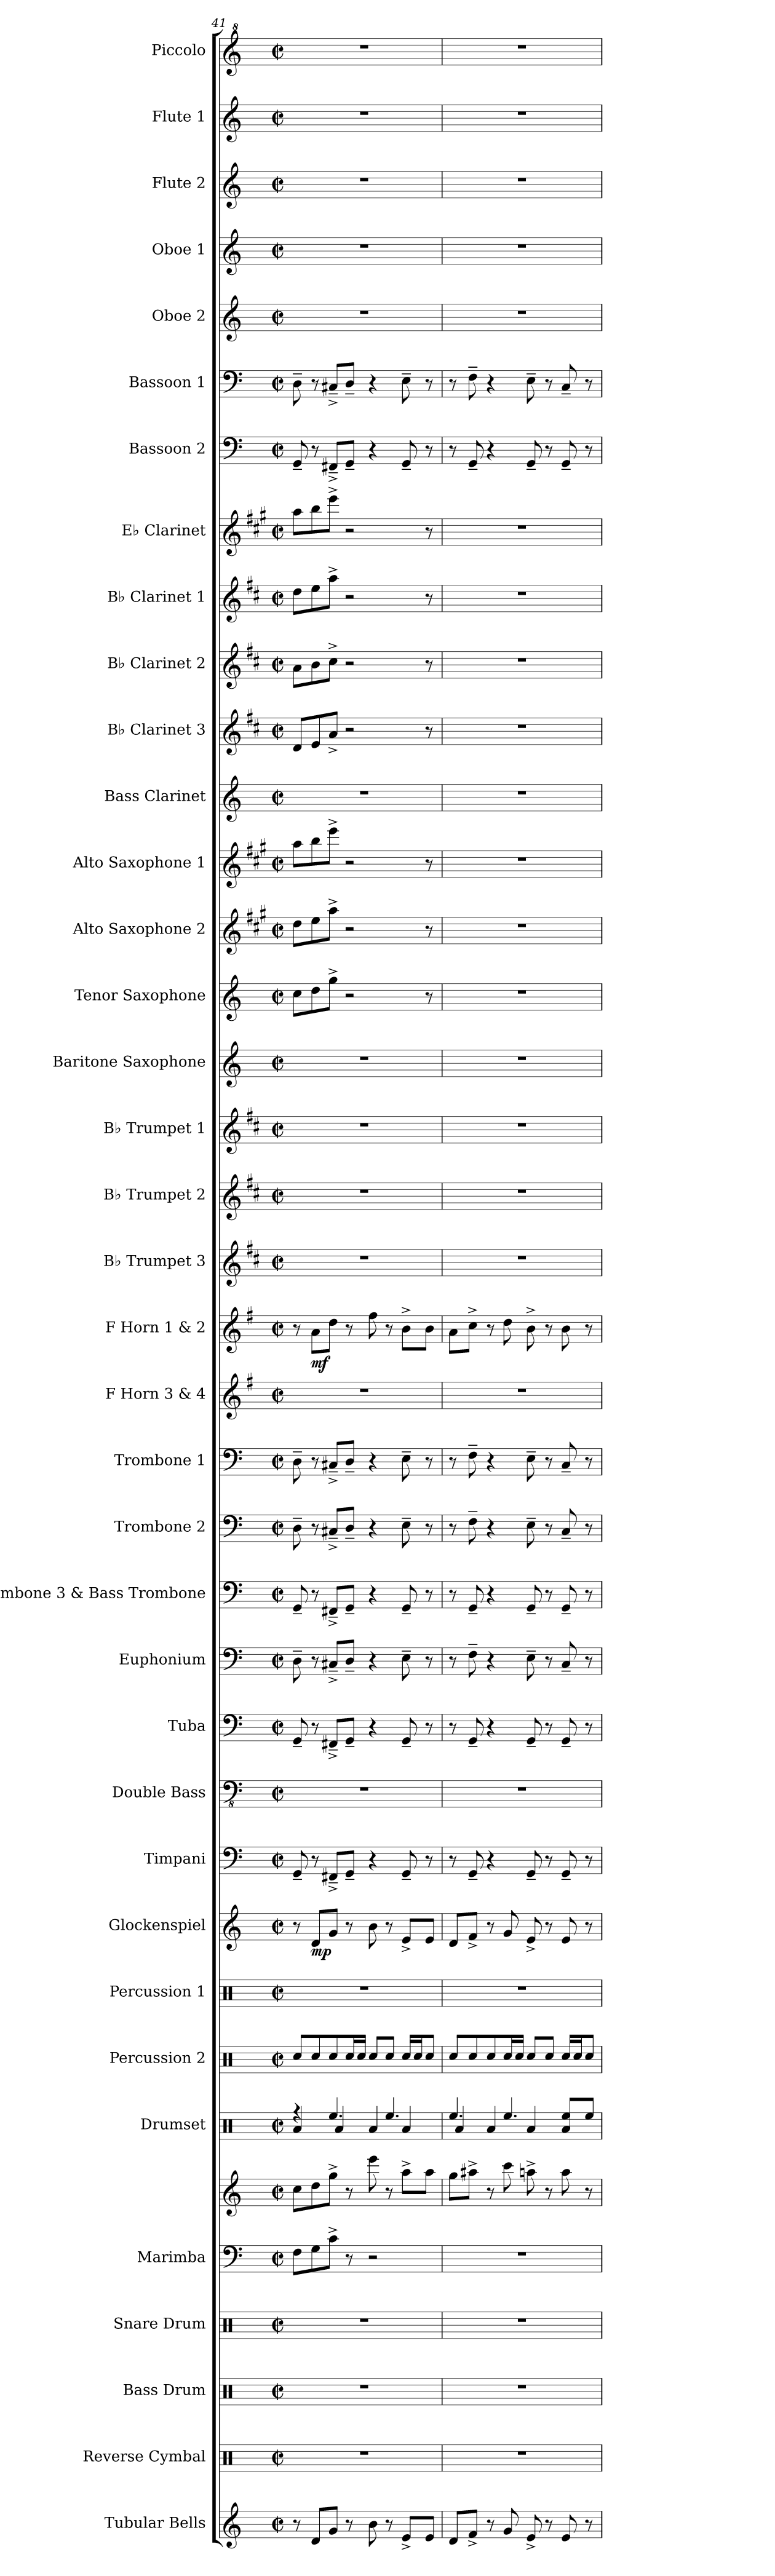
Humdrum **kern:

**kern	**kern	**kern	**kern	**kern	**kern	**kern	**kern	**kern	**kern	**dynam	**kern	**kern	**kern	**kern	**kern	**kern	**kern	**kern	**kern	**dynam	**kern	**kern	**kern	**kern	**kern	**kern	**kern	**kern	**kern	**kern	**kern	**kern	**kern	**kern	**kern	**kern	**kern	**kern	**kern
*part37	*part36	*part35	*part34	*part33	*part33	*part32	*part31	*part30	*part29	*part29	*part28	*part27	*part26	*part25	*part24	*part23	*part22	*part21	*part20	*part20	*part19	*part18	*part17	*part16	*part15	*part14	*part13	*part12	*part11	*part10	*part9	*part8	*part7	*part6	*part5	*part4	*part3	*part2	*part1
*staff38	*staff37	*staff36	*staff35	*staff34	*staff33	*staff32	*staff31	*staff30	*staff29	*staff29	*staff28	*staff27	*staff26	*staff25	*staff24	*staff23	*staff22	*staff21	*staff20	*staff20	*staff19	*staff18	*staff17	*staff16	*staff15	*staff14	*staff13	*staff12	*staff11	*staff10	*staff9	*staff8	*staff7	*staff6	*staff5	*staff4	*staff3	*staff2	*staff1
*I"Tubular Bells	*I"Reverse Cymbal	*I"Bass Drum	*I"Snare Drum	*I"Marimba	*	*I"Drumset	*I"Percussion 2	*I"Percussion 1	*I"Glockenspiel	*	*I"Timpani	*I"Double Bass	*I"Tuba	*I"Euphonium	*I"Trombone 3 &amp; Bass Trombone	*I"Trombone 2	*I"Trombone 1	*I"F Horn 3 &amp; 4	*I"F Horn 1 &amp; 2	*	*I"B♭ Trumpet 3	*I"B♭ Trumpet 2	*I"B♭ Trumpet 1	*I"Baritone Saxophone	*I"Tenor Saxophone	*I"Alto Saxophone 2	*I"Alto Saxophone 1	*I"Bass Clarinet	*I"B♭ Clarinet 3	*I"B♭ Clarinet 2	*I"B♭ Clarinet 1	*I"E♭ Clarinet	*I"Bassoon 2	*I"Bassoon 1	*I"Oboe 2	*I"Oboe 1	*I"Flute 2	*I"Flute 1	*I"Piccolo
*I'Tu. Be.	*I'R. Cym.	*I'B. Dr.	*I'Sn. Dr.	*I'Mrm.	*	*I'Drs.	*I'Perc. 2	*I'Perc. 1	*I'Glk.	*	*I'Timp.	*I'Db.	*I'Tba.	*I'Euph.	*I'Tbn. 3 B. Tbn.	*I'Tbn. 2	*I'Tbn. 1	*I'F Hn. 3 4	*I'F Hn. 1 2	*	*I'B♭ Tpt. 3	*I'B♭ Tpt. 2	*I'B♭ Tpt. 1	*I'Bar. Sax.	*I'T. Sax.	*I'A. Sax. 2	*I'A. Sax. 1	*I'B. Cl.	*I'B♭ Cl. 3	*I'B♭ Cl. 2	*I'B♭ Cl. 1	*I'E♭ Cl.	*I'Bsn. 2	*I'Bsn. 1	*I'Ob. 2	*I'Ob. 1	*I'Fl. 2	*I'Fl. 1	*I'Picc.
*clefG2	*clefX	*clefX	*clefX	*clefF4	*clefG2	*clefX	*clefX	*clefX	*clefG2	*	*clefF4	*clefFv4	*clefF4	*clefF4	*clefF4	*clefF4	*clefF4	*clefG2	*clefG2	*	*clefG2	*clefG2	*clefG2	*clefG2	*clefG2	*clefG2	*clefG2	*clefG2	*clefG2	*clefG2	*clefG2	*clefG2	*clefF4	*clefF4	*clefG2	*clefG2	*clefG2	*clefG2	*clefG^2
*	*	*	*	*	*	*	*	*	*ITrd-14c-24	*	*	*	*	*	*	*	*	*ITrd4c7	*ITrd4c7	*	*ITrd1c2	*ITrd1c2	*ITrd1c2	*ITrd12c21	*ITrd8c14	*ITrd5c9	*ITrd5c9	*ITrd8c14	*ITrd1c2	*ITrd1c2	*ITrd1c2	*ITrd-2c-3	*	*	*	*	*	*	*ITrd-7c-12
*k[]	*k[]	*k[]	*k[]	*k[]	*k[]	*k[]	*k[]	*k[]	*k[]	*	*k[]	*k[]	*k[]	*k[]	*k[]	*k[]	*k[]	*k[]	*k[]	*	*k[]	*k[]	*k[]	*k[]	*k[]	*k[]	*k[]	*k[]	*k[]	*k[]	*k[]	*k[]	*k[]	*k[]	*k[]	*k[]	*k[]	*k[]	*k[]
*M2/2	*M2/2	*M2/2	*M2/2	*M2/2	*M2/2	*M2/2	*M2/2	*M2/2	*M2/2	*	*M2/2	*M2/2	*M2/2	*M2/2	*M2/2	*M2/2	*M2/2	*M2/2	*M2/2	*	*M2/2	*M2/2	*M2/2	*M2/2	*M2/2	*M2/2	*M2/2	*M2/2	*M2/2	*M2/2	*M2/2	*M2/2	*M2/2	*M2/2	*M2/2	*M2/2	*M2/2	*M2/2	*M2/2
*met(c|)	*met(c|)	*met(c|)	*met(c|)	*met(c|)	*met(c|)	*met(c|)	*met(c|)	*met(c|)	*met(c|)	*	*met(c|)	*met(c|)	*met(c|)	*met(c|)	*met(c|)	*met(c|)	*met(c|)	*met(c|)	*met(c|)	*	*met(c|)	*met(c|)	*met(c|)	*met(c|)	*met(c|)	*met(c|)	*met(c|)	*met(c|)	*met(c|)	*met(c|)	*met(c|)	*met(c|)	*met(c|)	*met(c|)	*met(c|)	*met(c|)	*met(c|)	*met(c|)	*met(c|)
=41	=41	=41	=41	=41	=41	=41	=41	=41	=41	=41	=41	=41	=41	=41	=41	=41	=41	=41	=41	=41	=41	=41	=41	=41	=41	=41	=41	=41	=41	=41	=41	=41	=41	=41	=41	=41	=41	=41	=41
*	*	*	*	*	*	*^	*	*	*	*	*	*	*	*	*	*	*	*	*	*	*	*	*	*	*	*	*	*	*	*	*	*	*	*	*	*	*	*	*
8r	1r	1r	1r	8F\L	8cc\L	4r	4Ra/	8Rcc/L	1r	8r	.	8GG~/	1r	8GG~/	8D~\	8GG~/	8D~\	8D~\	1r	8r	.	1r	1r	1r	1r	8c\L	8f\L	8cc\L	1r	8c/L	8g\L	8cc\L	8ccc\L	8GG~/	8D~\	1r	1r	1r	1r	1r
!	!	!	!	!	!	!	!	!	!	!	!LO:DY:b	!	!	!	!	!	!	!	!	!	!LO:DY:b	!	!	!	!	!	!	!	!	!	!	!	!	!	!	!	!	!	!	!
8d/L	.	.	.	8G\	8dd\	.	.	8Rcc/	.	8ddd/L	mp	8r	.	8r	8r	8r	8r	8r	.	8d\L	mf	.	.	.	.	8d\	8g\	8dd\	.	8d/	8a\	8dd\	8ddd\	8r	8r	.	.	.	.	.
8g/J	.	.	.	8c^\J	8gg^\J	4.Ree/	4Ra/	8Rcc/	.	8ggg/J	.	8FF#X~^/L	.	8FF#X~^/L	8C#X~^/L	8FF#X~^/L	8C#X~^/L	8C#X~^/L	.	8g\J	.	.	.	.	.	8g^\J	8cc^\J	8gg^\J	.	8g^/J	8b^\J	8gg^\J	8ggg^\J	8FF#X~^/L	8C#X~^/L	.	.	.	.	.
8r	.	.	.	8r	8r	.	.	16Rcc/L	.	8r	.	8GG~/J	.	8GG~/J	8D~/J	8GG~/J	8D~/J	8D~/J	.	8r	.	.	.	.	.	2r	2r	2r	.	2r	2r	2r	2r	8GG~/J	8D~/J	.	.	.	.	.
.	.	.	.	.	.	.	.	16Rcc/JJ	.	.	.	.	.	.	.	.	.	.	.	.	.	.	.	.	.	.	.	.	.	.	.	.	.	.	.	.	.	.	.	.
8b\	.	.	.	2r	8eee\	.	4Ra/	8Rcc/L	.	8bbb\	.	4r	.	4r	4r	4r	4r	4r	.	8b\	.	.	.	.	.	.	.	.	.	.	.	.	.	4r	4r	.	.	.	.	.
8r	.	.	.	.	8r	4.Ree/	.	8Rcc/J	.	8r	.	.	.	.	.	.	.	.	.	8r	.	.	.	.	.	.	.	.	.	.	.	.	.	.	.	.	.	.	.	.
8e^/L	.	.	.	.	8aa^\L	.	4Ra/	16Rcc/LL	.	8eee^/L	.	8GG~/	.	8GG~/	8E~\	8GG~/	8E~\	8E~\	.	8e^\L	.	.	.	.	.	.	.	.	.	.	.	.	.	8GG~/	8E~\	.	.	.	.	.
.	.	.	.	.	.	.	.	16Rcc/J	.	.	.	.	.	.	.	.	.	.	.	.	.	.	.	.	.	.	.	.	.	.	.	.	.	.	.	.	.	.	.	.
8e/J	.	.	.	.	8aa\J	.	.	8Rcc/J	.	8eee/J	.	8r	.	8r	8r	8r	8r	8r	.	8e\J	.	.	.	.	.	8r	8r	8r	.	8r	8r	8r	8r	8r	8r	.	.	.	.	.
=42	=42	=42	=42	=42	=42	=42	=42	=42	=42	=42	=42	=42	=42	=42	=42	=42	=42	=42	=42	=42	=42	=42	=42	=42	=42	=42	=42	=42	=42	=42	=42	=42	=42	=42	=42	=42	=42	=42	=42	=42
8d/L	1r	1r	1r	1r	8gg\L	4.Ree/	4Ra/	8Rcc/L	1r	8ddd/L	.	8r	1r	8r	8r	8r	8r	8r	1r	8d\L	.	1r	1r	1r	1r	1r	1r	1r	1r	1r	1r	1r	1r	8r	8r	1r	1r	1r	1r	1r
8f^/J	.	.	.	.	8aa#X^\J	.	.	8Rcc/	.	8fff^/J	.	8GG~/	.	8GG~/	8F~\	8GG~/	8F~\	8F~\	.	8f^\J	.	.	.	.	.	.	.	.	.	.	.	.	.	8GG~/	8F~\	.	.	.	.	.
8r	.	.	.	.	8r	.	4Ra/	8Rcc/	.	8r	.	4r	.	4r	4r	4r	4r	4r	.	8r	.	.	.	.	.	.	.	.	.	.	.	.	.	4r	4r	.	.	.	.	.
8g/	.	.	.	.	8ccc\	4.Ree/	.	16Rcc/L	.	8ggg/	.	.	.	.	.	.	.	.	.	8g\	.	.	.	.	.	.	.	.	.	.	.	.	.	.	.	.	.	.	.	.
.	.	.	.	.	.	.	.	16Rcc/JJ	.	.	.	.	.	.	.	.	.	.	.	.	.	.	.	.	.	.	.	.	.	.	.	.	.	.	.	.	.	.	.	.
8e^/	.	.	.	.	8aan^\	.	4Ra/	8Rcc/L	.	8eee^/	.	8GG~/	.	8GG~/	8E~\	8GG~/	8E~\	8E~\	.	8e^\	.	.	.	.	.	.	.	.	.	.	.	.	.	8GG~/	8E~\	.	.	.	.	.
8r	.	.	.	.	8r	.	.	8Rcc/J	.	8r	.	8r	.	8r	8r	8r	8r	8r	.	8r	.	.	.	.	.	.	.	.	.	.	.	.	.	8r	8r	.	.	.	.	.
8e/	.	.	.	.	8aa\	8Ree/L	4Ra/	16Rcc/LL	.	8eee/	.	8GG~/	.	8GG~/	8C~/	8GG~/	8C~/	8C~/	.	8e\	.	.	.	.	.	.	.	.	.	.	.	.	.	8GG~/	8C~/	.	.	.	.	.
.	.	.	.	.	.	.	.	16Rcc/J	.	.	.	.	.	.	.	.	.	.	.	.	.	.	.	.	.	.	.	.	.	.	.	.	.	.	.	.	.	.	.	.
8r	.	.	.	.	8r	8Ree/J	.	8Rcc/J	.	8r	.	8r	.	8r	8r	8r	8r	8r	.	8r	.	.	.	.	.	.	.	.	.	.	.	.	.	8r	8r	.	.	.	.	.
*	*	*	*	*	*	*v	*v	*	*	*	*	*	*	*	*	*	*	*	*	*	*	*	*	*	*	*	*	*	*	*	*	*	*	*	*	*	*	*	*	*
=	=	=	=	=	=	=	=	=	=	=	=	=	=	=	=	=	=	=	=	=	=	=	=	=	=	=	=	=	=	=	=	=	=	=	=	=	=	=	=
*-	*-	*-	*-	*-	*-	*-	*-	*-	*-	*-	*-	*-	*-	*-	*-	*-	*-	*-	*-	*-	*-	*-	*-	*-	*-	*-	*-	*-	*-	*-	*-	*-	*-	*-	*-	*-	*-	*-	*-
